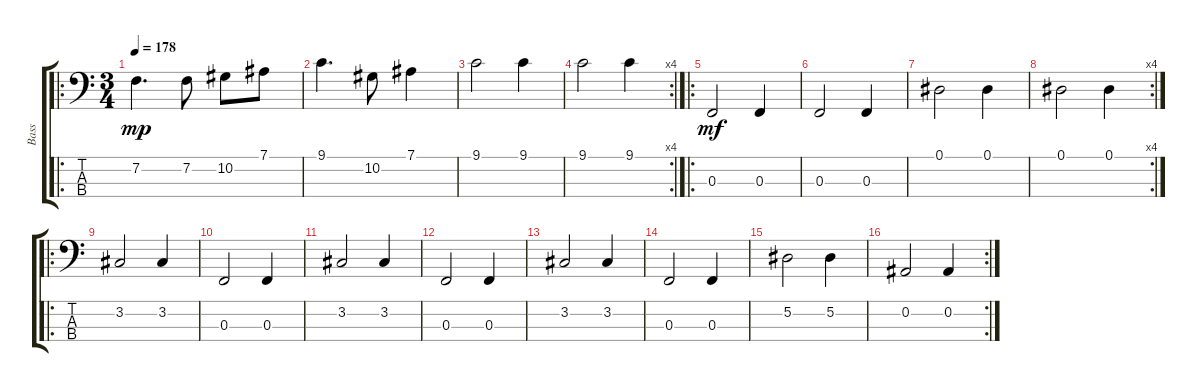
\track ("Bass" "Bass") {instrument slapbass1}
\staff {score tabs}
\tuning (Eb2 Bb1 F1 C1) {hide}
\ro
\ts (3 4)
\tempo 178
\clef f4
\ks c
7.2.4{d dy mp instrument slapbass1} 7.2.8 10.2.8 7.1.8 |
9.1.4{d} 10.2.8 7.1.4 |
9.1.2 9.1.4 |
\rc 4
9.1.2 9.1.4 |
\ro
0.3.2{dy mf} 0.3.4 |
0.3.2 0.3.4 |
0.1.2 0.1.4 |
\rc 4
0.1.2 0.1.4 |
\ro
3.2.2 3.2.4 |
0.3.2 0.3.4 |
3.2.2 3.2.4 |
0.3.2 0.3.4 |
3.2.2 3.2.4 |
0.3.2 0.3.4 |
5.2.2 5.2.4 |
\rc 2
0.2.2 0.2.4
